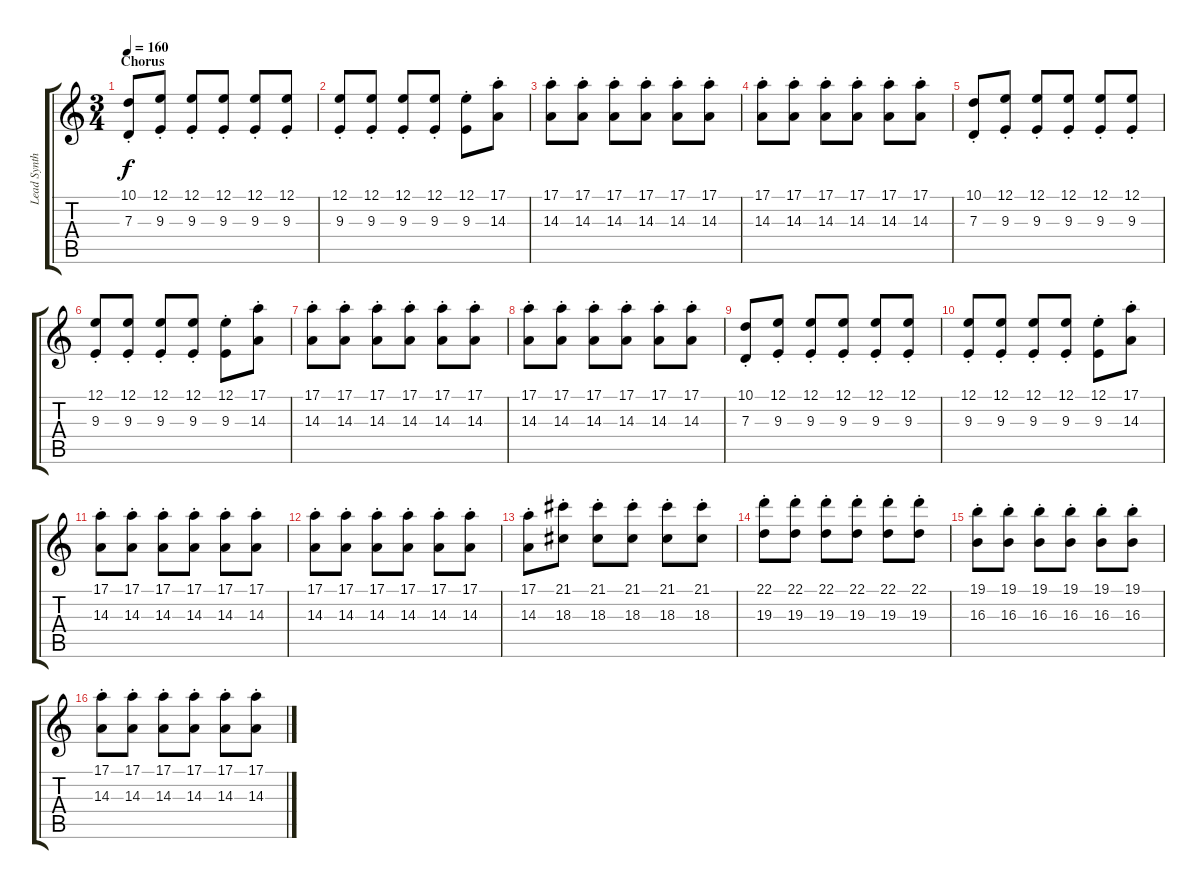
\track ("Lead Synth " "Lead Synth") {instrument lead1square}
\staff {score tabs}
\tuning (E4 B3 G3 D3 A2 D2) {hide}
\ts (3 4)
\section ("" "Chorus")
\tempo 160
\clef g2
\ks c
(10.1{st} 7.3{st}).8{dy f volume 11} (12.1{st} 9.3{st}).8 (12.1{st} 9.3{st}).8 (12.1{st} 9.3{st}).8 (12.1{st} 9.3{st}).8 (12.1{st} 9.3{st}).8 |
(12.1{st} 9.3{st}).8 (12.1{st} 9.3{st}).8 (12.1{st} 9.3{st}).8 (12.1{st} 9.3{st}).8 (12.1{st} 9.3{st}).8 (17.1{st} 14.3{st}).8 |
(17.1{st} 14.3{st}).8 (17.1{st} 14.3{st}).8 (17.1{st} 14.3{st}).8 (17.1{st} 14.3{st}).8 (17.1{st} 14.3{st}).8 (17.1{st} 14.3{st}).8 |
(17.1{st} 14.3{st}).8 (17.1{st} 14.3{st}).8 (17.1{st} 14.3{st}).8 (17.1{st} 14.3{st}).8 (17.1{st} 14.3{st}).8 (17.1{st} 14.3{st}).8 |
(10.1{st} 7.3{st}).8 (12.1{st} 9.3{st}).8 (12.1{st} 9.3{st}).8 (12.1{st} 9.3{st}).8 (12.1{st} 9.3{st}).8 (12.1{st} 9.3{st}).8 |
(12.1{st} 9.3{st}).8 (12.1{st} 9.3{st}).8 (12.1{st} 9.3{st}).8 (12.1{st} 9.3{st}).8 (12.1{st} 9.3{st}).8 (17.1{st} 14.3{st}).8 |
(17.1{st} 14.3{st}).8 (17.1{st} 14.3{st}).8 (17.1{st} 14.3{st}).8 (17.1{st} 14.3{st}).8 (17.1{st} 14.3{st}).8 (17.1{st} 14.3{st}).8 |
(17.1{st} 14.3{st}).8 (17.1{st} 14.3{st}).8 (17.1{st} 14.3{st}).8 (17.1{st} 14.3{st}).8 (17.1{st} 14.3{st}).8 (17.1{st} 14.3{st}).8 |
(10.1{st} 7.3{st}).8 (12.1{st} 9.3{st}).8 (12.1{st} 9.3{st}).8 (12.1{st} 9.3{st}).8 (12.1{st} 9.3{st}).8 (12.1{st} 9.3{st}).8 |
(12.1{st} 9.3{st}).8 (12.1{st} 9.3{st}).8 (12.1{st} 9.3{st}).8 (12.1{st} 9.3{st}).8 (12.1{st} 9.3{st}).8 (17.1{st} 14.3{st}).8 |
(17.1{st} 14.3{st}).8 (17.1{st} 14.3{st}).8 (17.1{st} 14.3{st}).8 (17.1{st} 14.3{st}).8 (17.1{st} 14.3{st}).8 (17.1{st} 14.3{st}).8 |
(17.1{st} 14.3{st}).8 (17.1{st} 14.3{st}).8 (17.1{st} 14.3{st}).8 (17.1{st} 14.3{st}).8 (17.1{st} 14.3{st}).8 (17.1{st} 14.3{st}).8 |
(17.1{st} 14.3{st}).8 (21.1{st} 18.3{st}).8 (21.1{st} 18.3{st}).8 (21.1{st} 18.3{st}).8 (21.1{st} 18.3{st}).8 (21.1{st} 18.3{st}).8 |
(22.1{st} 19.3{st}).8 (22.1{st} 19.3{st}).8 (22.1{st} 19.3{st}).8 (22.1{st} 19.3{st}).8 (22.1{st} 19.3{st}).8 (22.1{st} 19.3{st}).8 |
(19.1{st} 16.3{st}).8 (19.1{st} 16.3{st}).8 (19.1{st} 16.3{st}).8 (19.1{st} 16.3{st}).8 (19.1{st} 16.3{st}).8 (19.1{st} 16.3{st}).8 |
(17.1{st} 14.3{st}).8 (17.1{st} 14.3{st}).8 (17.1{st} 14.3{st}).8 (17.1{st} 14.3{st}).8 (17.1{st} 14.3{st}).8 (17.1{st} 14.3{st}).8
